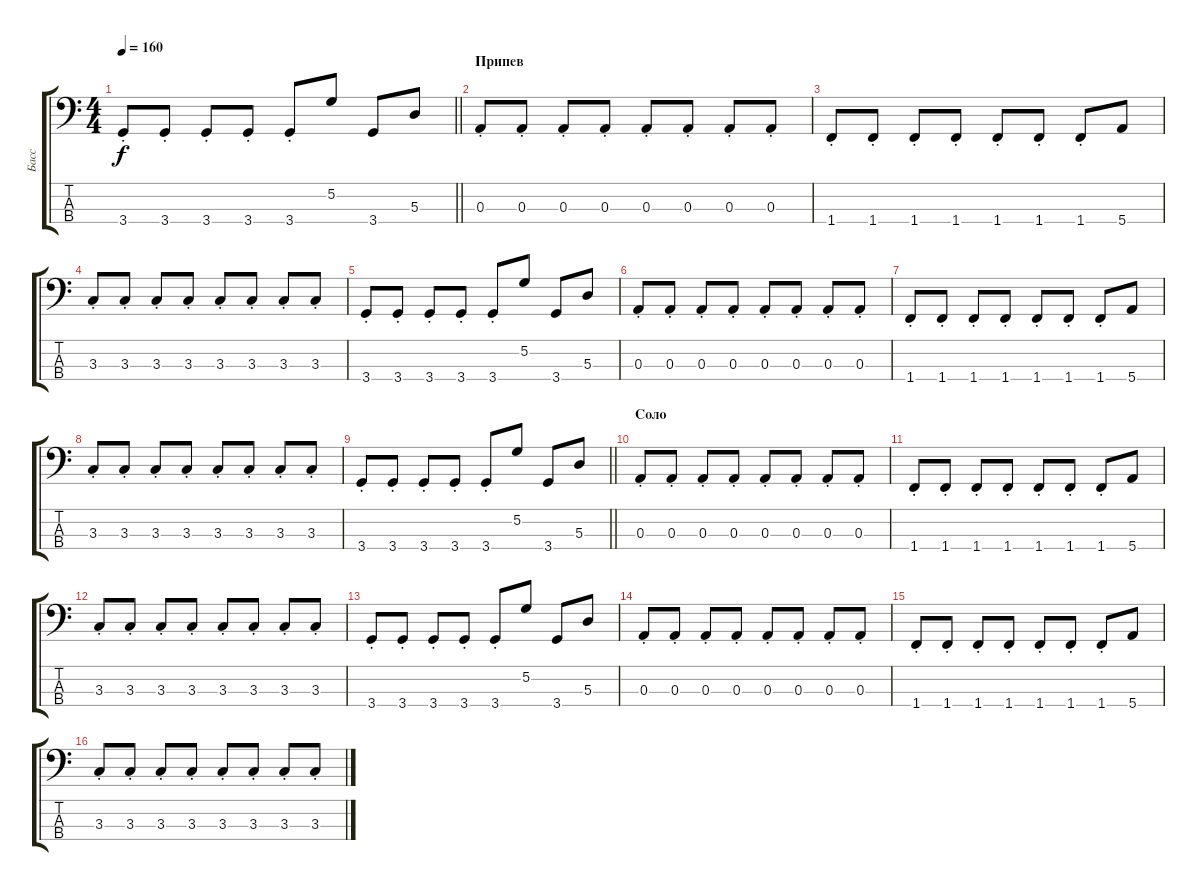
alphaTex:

\track ("Басс" "Басс") {instrument electricbasspick}
\staff {score tabs}
\tuning (G2 D2 A1 E1) {hide}
\ts (4 4)
\tempo 160
\clef f4
\barLineRight lightlight
\ks c
3.4{st}.8{dy f} 3.4{st}.8 3.4{st}.8 3.4{st}.8 3.4{st}.8 5.2.8 3.4.8 5.3.8 |
\section ("" "Припев")
0.3{st}.8 0.3{st}.8 0.3{st}.8 0.3{st}.8 0.3{st}.8 0.3{st}.8 0.3{st}.8 0.3{st}.8 |
1.4{st}.8 1.4{st}.8 1.4{st}.8 1.4{st}.8 1.4{st}.8 1.4{st}.8 1.4{st}.8 5.4.8 |
3.3{st}.8 3.3{st}.8 3.3{st}.8 3.3{st}.8 3.3{st}.8 3.3{st}.8 3.3{st}.8 3.3{st}.8 |
3.4{st}.8 3.4{st}.8 3.4{st}.8 3.4{st}.8 3.4{st}.8 5.2.8 3.4.8 5.3.8 |
0.3{st}.8 0.3{st}.8 0.3{st}.8 0.3{st}.8 0.3{st}.8 0.3{st}.8 0.3{st}.8 0.3{st}.8 |
1.4{st}.8 1.4{st}.8 1.4{st}.8 1.4{st}.8 1.4{st}.8 1.4{st}.8 1.4{st}.8 5.4.8 |
3.3{st}.8 3.3{st}.8 3.3{st}.8 3.3{st}.8 3.3{st}.8 3.3{st}.8 3.3{st}.8 3.3{st}.8 |
\barLineRight lightlight
3.4{st}.8 3.4{st}.8 3.4{st}.8 3.4{st}.8 3.4{st}.8 5.2.8 3.4.8 5.3.8 |
\section ("" "Соло")
0.3{st}.8 0.3{st}.8 0.3{st}.8 0.3{st}.8 0.3{st}.8 0.3{st}.8 0.3{st}.8 0.3{st}.8 |
1.4{st}.8 1.4{st}.8 1.4{st}.8 1.4{st}.8 1.4{st}.8 1.4{st}.8 1.4{st}.8 5.4.8 |
3.3{st}.8 3.3{st}.8 3.3{st}.8 3.3{st}.8 3.3{st}.8 3.3{st}.8 3.3{st}.8 3.3{st}.8 |
3.4{st}.8 3.4{st}.8 3.4{st}.8 3.4{st}.8 3.4{st}.8 5.2.8 3.4.8 5.3.8 |
0.3{st}.8 0.3{st}.8 0.3{st}.8 0.3{st}.8 0.3{st}.8 0.3{st}.8 0.3{st}.8 0.3{st}.8 |
1.4{st}.8 1.4{st}.8 1.4{st}.8 1.4{st}.8 1.4{st}.8 1.4{st}.8 1.4{st}.8 5.4.8 |
3.3{st}.8 3.3{st}.8 3.3{st}.8 3.3{st}.8 3.3{st}.8 3.3{st}.8 3.3{st}.8 3.3{st}.8
